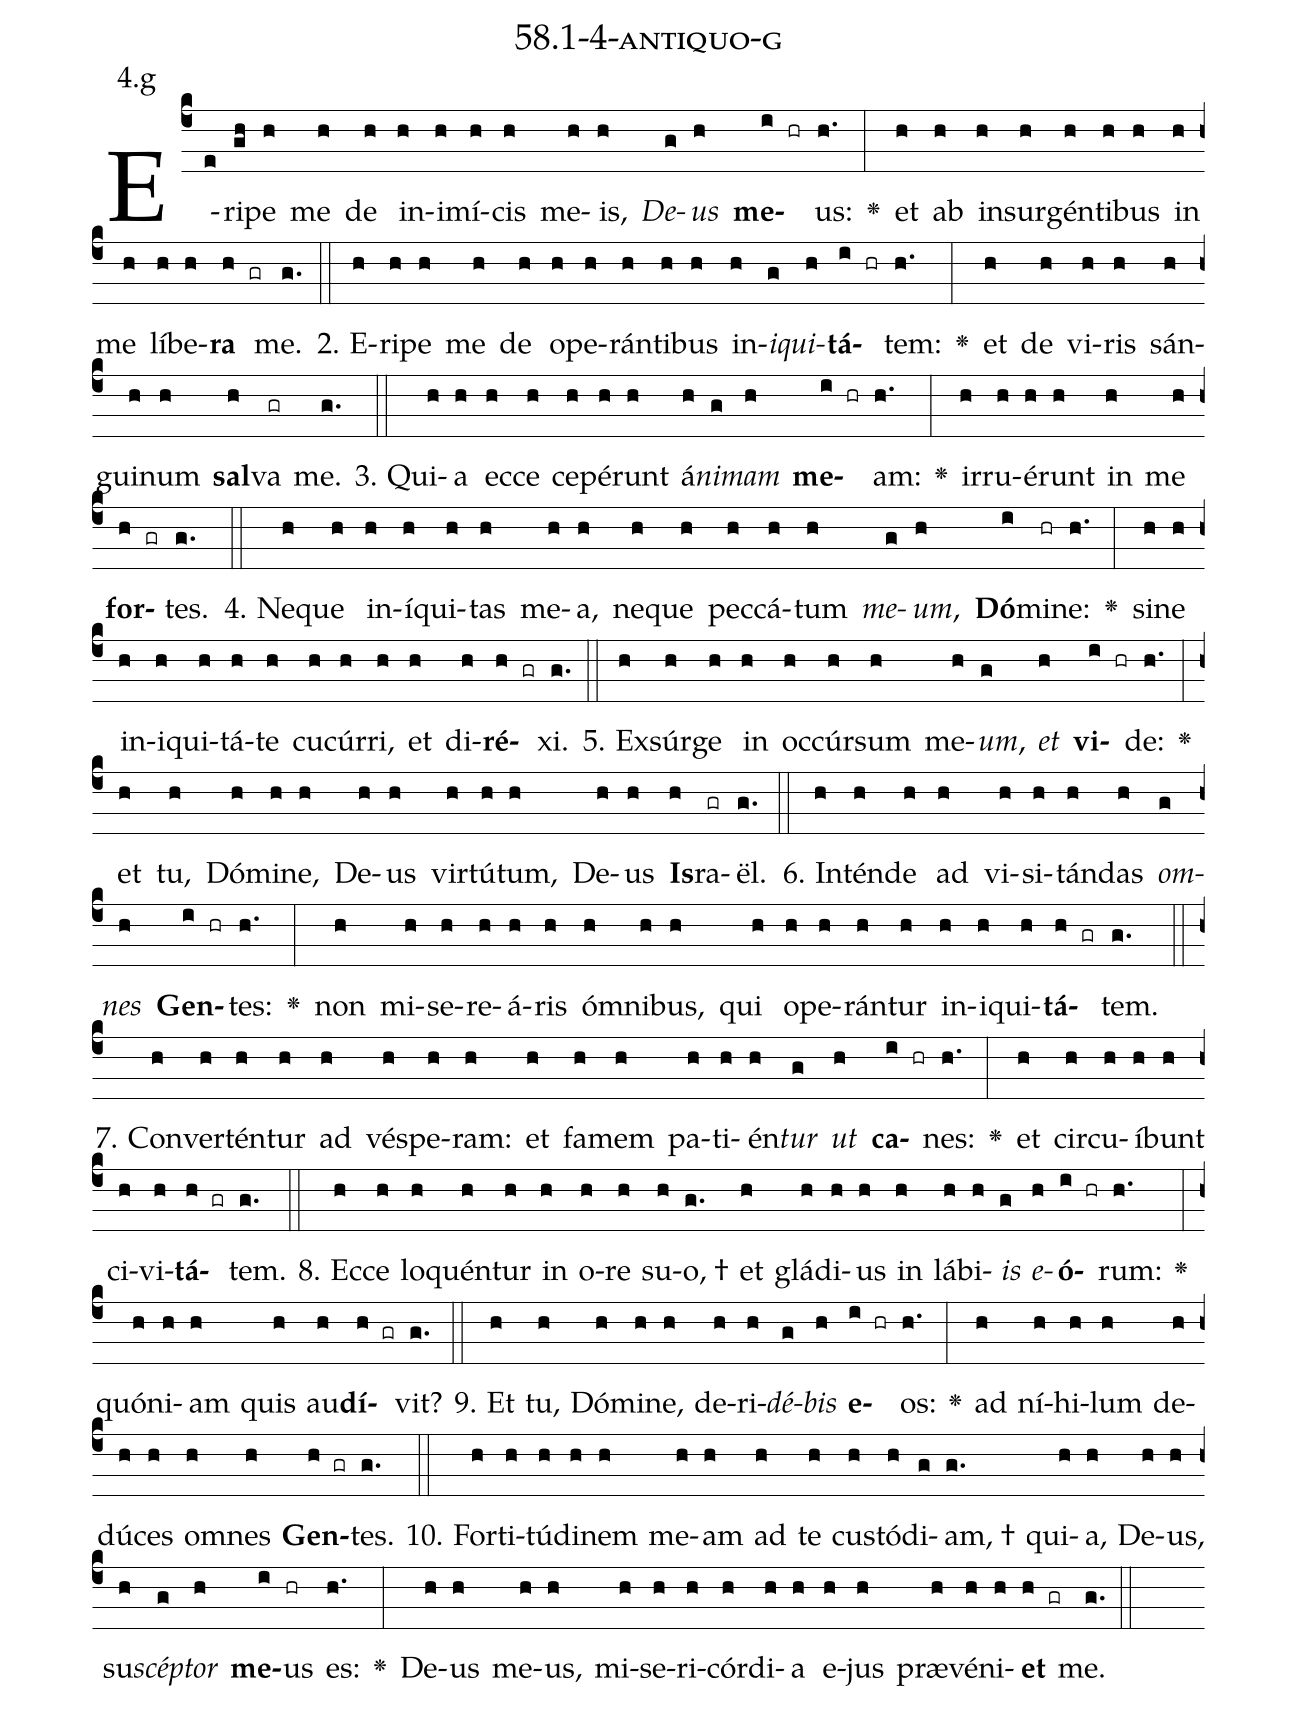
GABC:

name: 58.1-4-antiquo-g;
annotation: 4.g;
%%
(c4)E(e)ri(gh)pe(h) me(h) de(h) in(h)i(h)mí(h)cis(h) me(h)is,(h) <i>De</i>(g)<i>us</i>(h) <b>me</b>(i hr)us:(h.) <v>\greheightstar</v>(:) et(h) ab(h) in(h)sur(h)gén(h)ti(h)bus(h) in(h) me(h) lí(h)be(h)<b>ra</b>(h gr) me.(g.) (::)
2. E(h)ri(h)pe(h) me(h) de(h) o(h)pe(h)rán(h)ti(h)bus(h) in(h)<i>i</i>(g)<i>qui</i>(h)<b>tá</b>(i hr)tem:(h.) <v>\greheightstar</v>(:) et(h) de(h) vi(h)ris(h) sán(h)gui(h)num(h) <b>sal</b>(h)va(gr) me.(g.) (::)
3. Qui(h)a(h) ec(h)ce(h) ce(h)pé(h)runt(h) á(h)<i>ni</i>(g)<i>mam</i>(h) <b>me</b>(i hr)am:(h.) <v>\greheightstar</v>(:) ir(h)ru(h)é(h)runt(h) in(h) me(h) <b>for</b>(h gr)tes.(g.) (::)
4. Ne(h)que(h) in(h)í(h)qui(h)tas(h) me(h)a,(h) ne(h)que(h) pec(h)cá(h)tum(h) <i>me</i>(g)<i>um</i>,(h) <b>Dó</b>(i)mi(hr)ne:(h.) <v>\greheightstar</v>(:) si(h)ne(h) in(h)i(h)qui(h)tá(h)te(h) cu(h)cúr(h)ri,(h) et(h) di(h)<b>ré</b>(h gr)xi.(g.) (::)
5. Ex(h)súr(h)ge(h) in(h) oc(h)cúr(h)sum(h) me(h)<i>um</i>,(g) <i>et</i>(h) <b>vi</b>(i hr)de:(h.) <v>\greheightstar</v>(:) et(h) tu,(h) Dó(h)mi(h)ne,(h) De(h)us(h) vir(h)tú(h)tum,(h) De(h)us(h) <b>Is</b>(h)ra(gr)ël.(g.) (::)
6. In(h)tén(h)de(h) ad(h) vi(h)si(h)tán(h)das(h) <i>om</i>(g)<i>nes</i>(h) <b>Gen</b>(i hr)tes:(h.) <v>\greheightstar</v>(:) non(h) mi(h)se(h)re(h)á(h)ris(h) óm(h)ni(h)bus,(h) qui(h) o(h)pe(h)rán(h)tur(h) in(h)i(h)qui(h)<b>tá</b>(h gr)tem.(g.) (::)
7. Con(h)ver(h)tén(h)tur(h) ad(h) vés(h)pe(h)ram:(h) et(h) fa(h)mem(h) pa(h)ti(h)én(h)<i>tur</i>(g) <i>ut</i>(h) <b>ca</b>(i hr)nes:(h.) <v>\greheightstar</v>(:) et(h) cir(h)cu(h)í(h)bunt(h) ci(h)vi(h)<b>tá</b>(h gr)tem.(g.) (::)
8. Ec(h)ce(h) lo(h)quén(h)tur(h) in(h) o(h)re(h) su(h)o, †(g.) et(h) glá(h)di(h)us(h) in(h) lá(h)bi(h)<i>is</i>(g) <i>e</i>(h)<b>ó</b>(i hr)rum:(h.) <v>\greheightstar</v>(:) quón(h)i(h)am(h) quis(h) au(h)<b>dí</b>(h gr)vit?(g.) (::)
9. Et(h) tu,(h) Dó(h)mi(h)ne,(h) de(h)ri(h)<i>dé</i>(g)<i>bis</i>(h) <b>e</b>(i hr)os:(h.) <v>\greheightstar</v>(:) ad(h) ní(h)hi(h)lum(h) de(h)dú(h)ces(h) om(h)nes(h) <b>Gen</b>(h gr)tes.(g.) (::)
10. For(h)ti(h)tú(h)di(h)nem(h) me(h)am(h) ad(h) te(h) cus(h)tó(h)di(g)am, †(g.) qui(h)a,(h) De(h)us,(h) su(h)<i>scép</i>(g)<i>tor</i>(h) <b>me</b>(i)us(hr) es:(h.) <v>\greheightstar</v>(:) De(h)us(h) me(h)us,(h) mi(h)se(h)ri(h)cór(h)di(h)a(h) e(h)jus(h) præ(h)vé(h)ni(h)<b>et</b>(h gr) me.(g.) (::)
